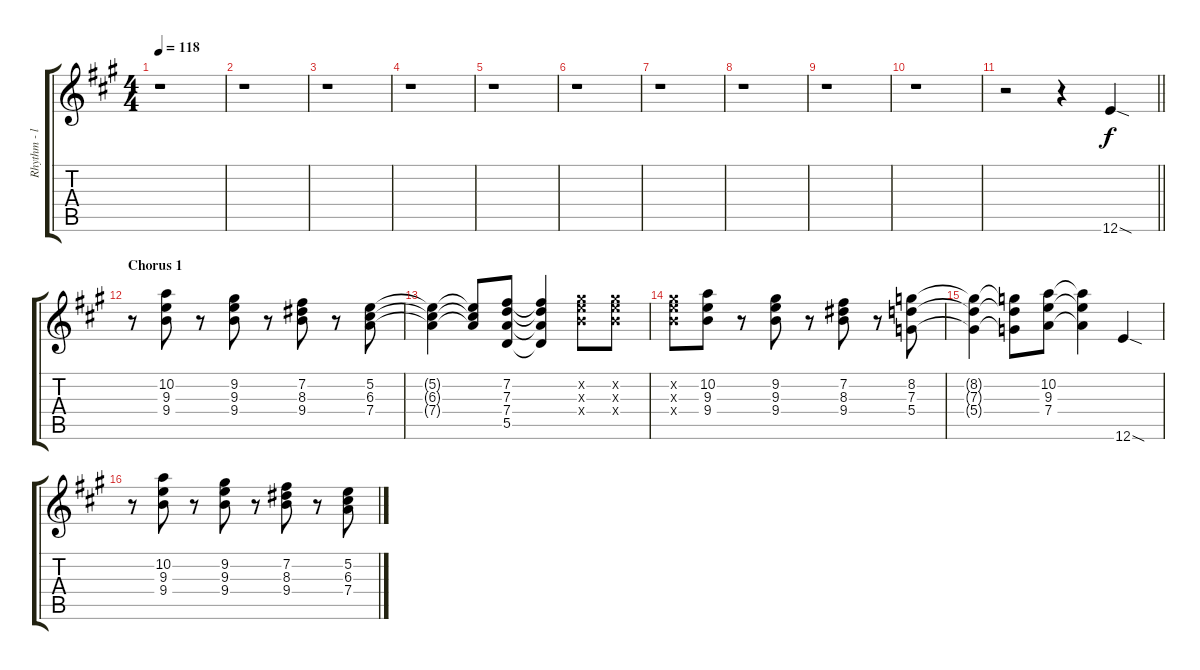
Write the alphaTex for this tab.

\track ("Rhythm - left" "Rhythm - l") {instrument overdrivenguitar}
\staff {score tabs}
\tuning (E4 B3 G3 D3 A2 E2) {hide}
\ts (4 4)
\tempo 118
\clef g2
\ks a
r.1{dy f} |
r.1 |
r.1 |
r.1 |
r.1 |
r.1 |
r.1 |
r.1 |
r.1 |
r.1 |
\barLineRight lightlight
r.2 r.4 12.6{sod}.4 |
\section ("" "Chorus 1")
r.8 (10.2 9.3 9.4).8 r.8 (9.2 9.3 9.4).8 r.8 (7.2 8.3 9.4).8 r.8 (5.2 6.3 7.4).8 |
(5.2{t} 6.3{t} 7.4{t}).4 (5.2{t} 6.3{t} 7.4{t}).8 (7.2 7.3 7.4 5.5).8 (7.2{t} 7.3{t} 7.4{t} 5.5{t}).4 (9.2{x} 9.3{x} 9.4{x}).8 (9.2{x} 9.3{x} 9.4{x}).8 |
(9.2{x} 9.3{x} 9.4{x}).8 (10.2 9.3 9.4).8 r.8 (9.2 9.3 9.4).8 r.8 (7.2 8.3 9.4).8 r.8 (8.2 7.3 5.4).8 |
(8.2{t} 7.3{t} 5.4{t}).4 (8.2{t} 7.3{t} 5.4{t}).8 (10.2 9.3 7.4).8 (10.2{t} 9.3{t} 7.4{t}).4 12.6{sod}.4 |
r.8 (10.2 9.3 9.4).8 r.8 (9.2 9.3 9.4).8 r.8 (7.2 8.3 9.4).8 r.8 (5.2 6.3 7.4).8
